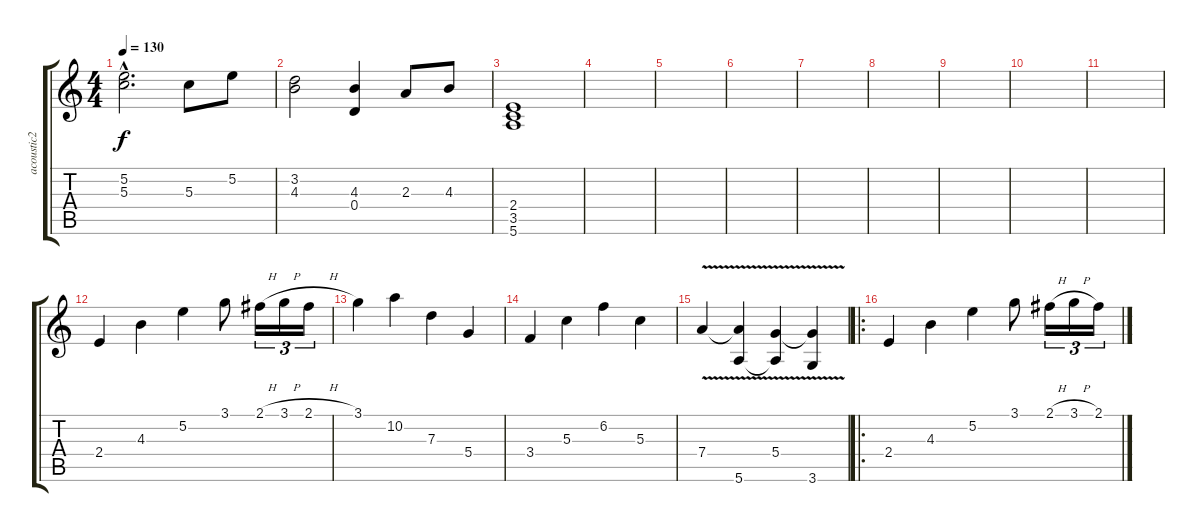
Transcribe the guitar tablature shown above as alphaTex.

\track ("acoustic2" "acoustic2") {instrument acousticguitarnylon}
\staff {score tabs}
\tuning (E4 B3 G3 D3 A2 E2) {hide}
\ts (4 4)
\tempo 130
\clef g2
\ks c
(5.2{hac} 5.3{hac}).2{d dy f} 5.3.8 5.2.8 |
(3.2 4.3).2 (4.3 0.4).4 2.3.8 4.3.8 |
(2.4 3.5 5.6).1 |
|
|
|
|
|
|
|
|
2.4.4 4.3.4 5.2.4 3.1.8 2.1{h}.16{tu (3 2)} 3.1{h}.16{tu (3 2)} 2.1{h}.16{tu (3 2)} |
3.1.4 10.2.4 7.3.4 5.4.4 |
3.4.4 5.3.4 6.2.4 5.3.4 |
7.4{v}.4 (7.4{t} 5.6).4 (5.4{v} 5.6{v t}).4 (5.4{t} 3.6).4 |
\ro
2.4.4 4.3.4 5.2.4 3.1.8 2.1{h}.16{tu (3 2)} 3.1{h}.16{tu (3 2)} 2.1{h}.16{tu (3 2)}
